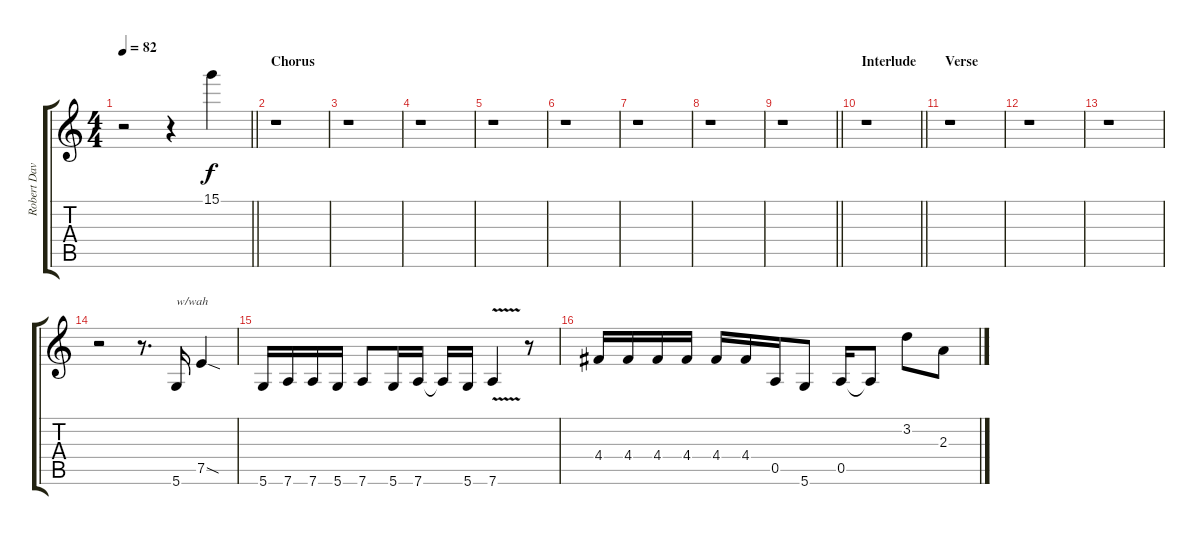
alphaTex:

\track ("Robert Davis (Lead Guitar)" "Robert Dav") {instrument overdrivenguitar}
\staff {score tabs}
\tuning (E4 B3 G3 D3 A2 D2) {hide}
\ts (4 4)
\tempo 82
\clef g2
\barLineRight lightlight
\ks c
r.2{dy f} r.4 15.1.4 |
\section ("" "Chorus")
r.1 |
r.1 |
r.1 |
r.1 |
r.1 |
r.1 |
r.1 |
\barLineRight lightlight
r.1 |
\section ("" "Interlude")
\barLineRight lightlight
r.1 |
\section ("" "Verse")
r.1 |
r.1 |
r.1 |
r.2 r.8{d} 5.6.16{txt "w/wah"} 7.5{sod}.4 |
5.6.16 7.6.16 7.6.16 5.6.16 7.6.8 5.6.16 7.6.16 7.6{t}.16 5.6.16 7.6{v}.4 r.8 |
4.4.16 4.4.16 4.4.16 4.4.16 4.4.16 4.4.16 0.5.16 5.6.8 0.5.16 0.5{t}.8 3.2.8 2.3.8
